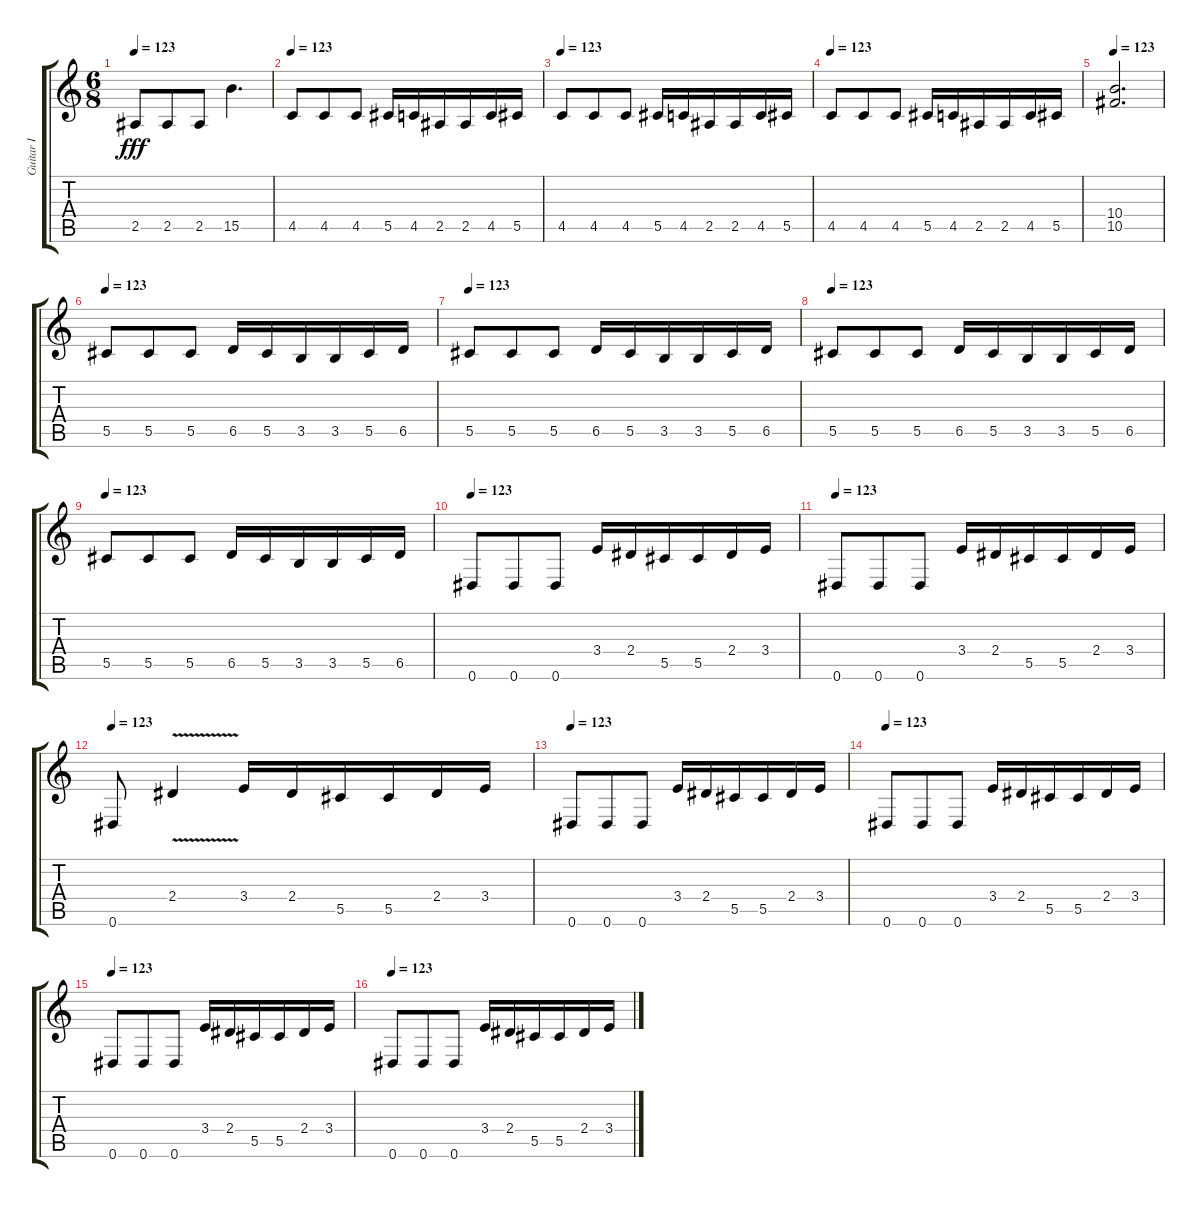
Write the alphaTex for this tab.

\track ("Guitar I" "Guitar I") {instrument overdrivenguitar}
\staff {score tabs}
\tuning (Eb4 Bb3 Gb3 Db3 Ab2 Eb2) {hide}
\ts (6 8)
\tempo 123
\clef g2
\ks c
2.5.8{dy fff} 2.5.8 2.5.8 15.5.4{d} |
\tempo 123
4.5.8 4.5.8 4.5.8 5.5.16 4.5.16 2.5.16 2.5.16 4.5.16 5.5.16 |
\tempo 123
4.5.8 4.5.8 4.5.8 5.5.16 4.5.16 2.5.16 2.5.16 4.5.16 5.5.16 |
\tempo 123
4.5.8 4.5.8 4.5.8 5.5.16 4.5.16 2.5.16 2.5.16 4.5.16 5.5.16 |
\tempo 123
(10.4 10.5).2{d} |
\tempo 123
5.5.8 5.5.8 5.5.8 6.5.16 5.5.16 3.5.16 3.5.16 5.5.16 6.5.16 |
\tempo 123
5.5.8 5.5.8 5.5.8 6.5.16 5.5.16 3.5.16 3.5.16 5.5.16 6.5.16 |
\tempo 123
5.5.8 5.5.8 5.5.8 6.5.16 5.5.16 3.5.16 3.5.16 5.5.16 6.5.16 |
\tempo 123
5.5.8 5.5.8 5.5.8 6.5.16 5.5.16 3.5.16 3.5.16 5.5.16 6.5.16 |
\tempo 123
0.6.8 0.6.8 0.6.8 3.4.16 2.4.16 5.5.16 5.5.16 2.4.16 3.4.16 |
\tempo 123
0.6.8 0.6.8 0.6.8 3.4.16 2.4.16 5.5.16 5.5.16 2.4.16 3.4.16 |
\tempo 123
0.6.8 2.4{v}.4 3.4.16 2.4.16 5.5.16 5.5.16 2.4.16 3.4.16 |
\tempo 123
0.6.8 0.6.8 0.6.8 3.4.16 2.4.16 5.5.16 5.5.16 2.4.16 3.4.16 |
\tempo 123
0.6.8 0.6.8 0.6.8 3.4.16 2.4.16 5.5.16 5.5.16 2.4.16 3.4.16 |
\tempo 123
0.6.8 0.6.8 0.6.8 3.4.16 2.4.16 5.5.16 5.5.16 2.4.16 3.4.16 |
\tempo 123
0.6.8 0.6.8 0.6.8 3.4.16 2.4.16 5.5.16 5.5.16 2.4.16 3.4.16
